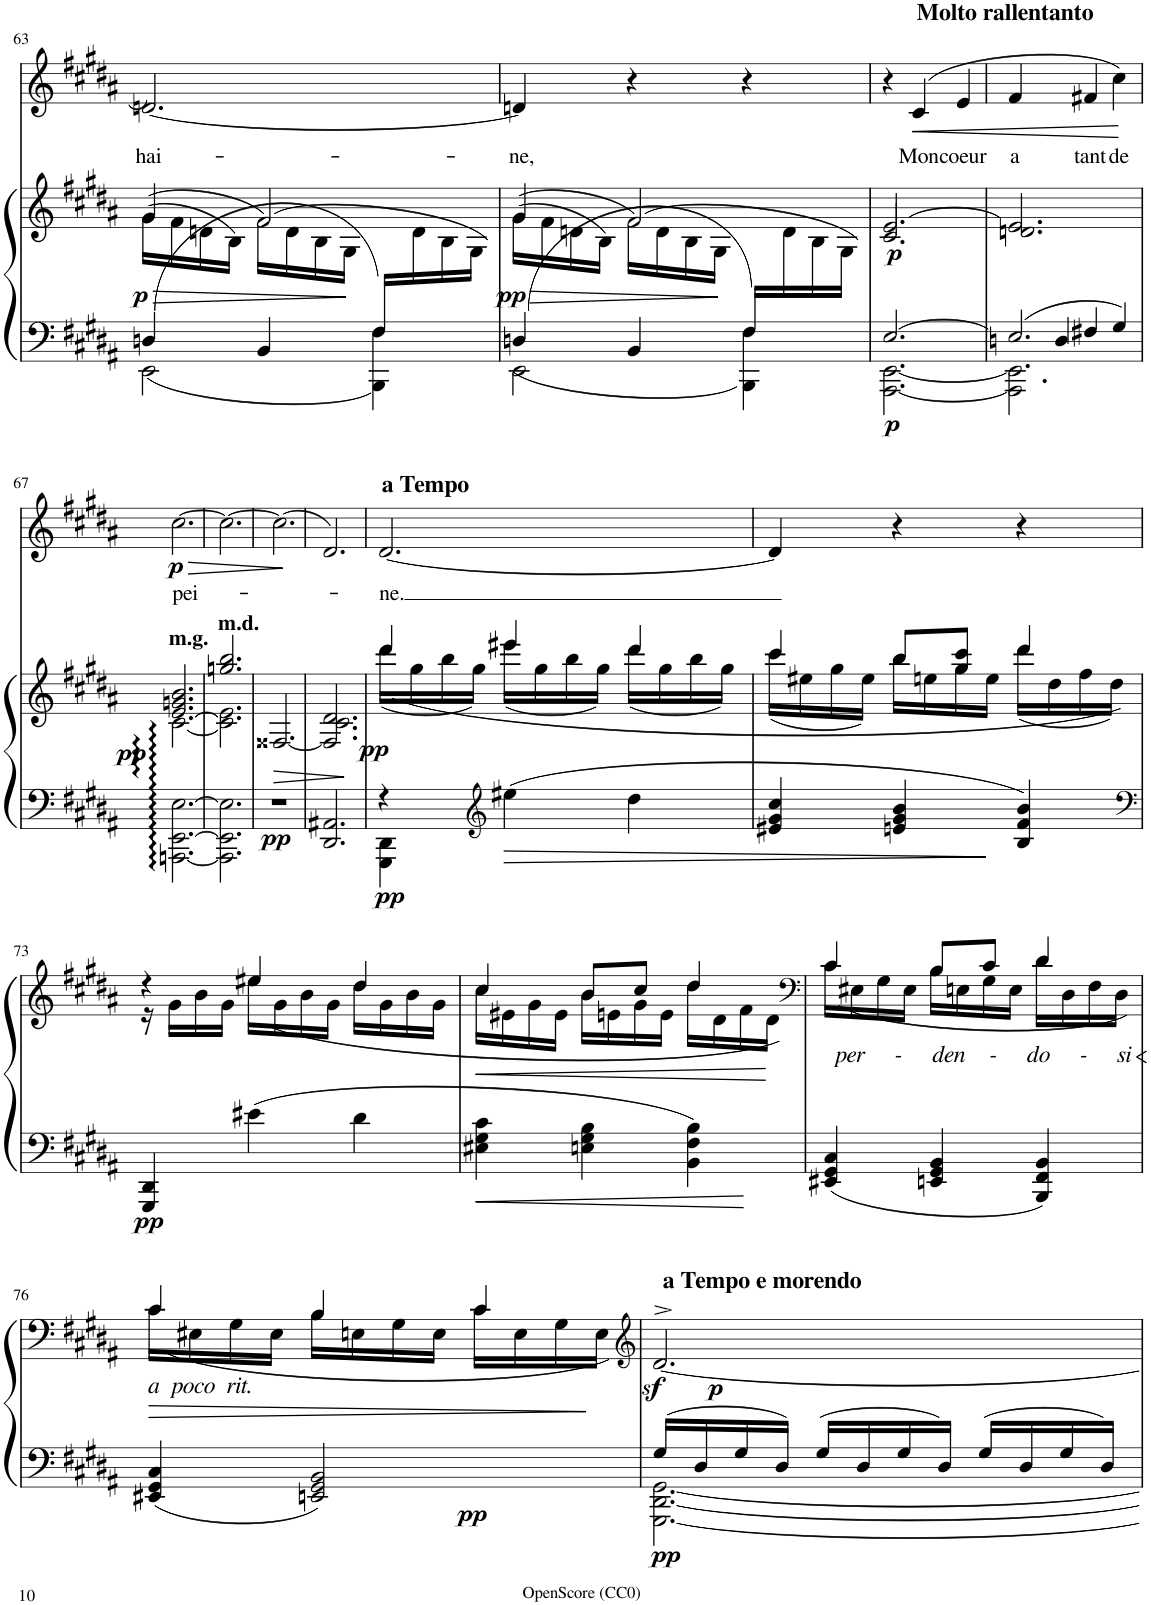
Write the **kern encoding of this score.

**kern	**kern	**dynam	**kern	**text	**dynam
*part2	*part2	*part2	*part1	*part1	*part1
*staff3	*staff2	*staff2/3	*staff1	*staff1	*staff1
*I"PIANO	*	*	*I"Voice	*	*
*I'Pno	*	*	*	*	*
!!LO:PB:g=z
*clefF4	*clefG2	*	*clefG2	*	*
*k[f#c#g#d#a#]	*k[f#c#g#d#a#]	*	*k[f#c#g#d#a#]	*	*
*M3/4	*M3/4	*	*M3/4	*	*
=63	=63	=63	=63	=63	=63
*^	*	*	*	*	*
*	*^	*	*	*	*	*
!	!	!	!	!LO:HP:b	!	!LO:LY:b	!
*	*	*	*^	*	*	*	*
!	!	!	!	!	!LO:DY:n=1:b	!	!	!
2ryy	(4Dn/	2EE\	((16g#\LL	4g#/	> p	[2.dn/	hai-	.
.	.	.	16f#\	.	.	.	.	.
.	.	.	16dn\	.	.	.	.	.
.	.	.	16B\JJ)	.	.	.	.	.
.	4BB/	.	(16f#\LL)	2f#/	.	.	.	.
.	.	.	16d\	.	.	.	.	.
.	.	.	16B\	.	.	.	.	.
.	.	.	16G#\JJ	.	]	.	.	.
16F#/LL	4ryy	4BBB\ 4F#\	16ryy	.	.	.	.	.
8.ryy	.	.	16d\	.	.	.	.	.
.	.	.	16B\	.	.	.	.	.
.	.	.	16G#\JJ)	.	.	.	.	.
=64	=64	=64	=64	=64	=64	=64	=64	=64
!	!	!	!	!	!LO:HP:b	!	!LO:LY:b	!
!	!	!	!	!	!LO:DY:n=1:b	!	!	!
2ryy	(4Dn/	2EE\	(16g#\LL	4g#/	> pp	4dn/]	-ne,	.
.	.	.	16f#\	.	.	.	.	.
.	.	.	16dn\	.	.	.	.	.
.	.	.	16B\JJ)	.	.	.	.	.
.	4BB/	.	(16f#\LL)	2f#/	.	4r	.	.
.	.	.	16d\	.	.	.	.	.
.	.	.	16B\	.	.	.	.	.
.	.	.	16G#\JJ	.	]	.	.	.
16F#/LL	4ryy	4BBB\ 4F#\	16ryy	.	.	4r	.	.
8.ryy	.	.	16d\	.	.	.	.	.
.	.	.	16B\	.	.	.	.	.
.	.	.	16G#\JJ)	.	.	.	.	.
*	*v	*v	*	*	*	*	*	*
=65	=65	=65	=65	=65	=65	=65	=65
!	!	!	!	!LO:DY:b=2	!	!	!
!	!	!	!	!LO:DY:n=1:b	!	!	!
[2.E/	[2.AAA#\ [2.EE\	[2.e/	2.c#/	p p	4r	.	.
!	!	!	!	!	!LO:TX:a:B:t=Molto rallentanto	!	!
!	!	!	!	!	!	!LO:LY:b	!LO:HP:b
.	.	.	.	.	(4c#/	Mon	<
!	!	!	!	!	!	!LO:LY:b	!
.	.	.	.	.	4e/	coeur	.
*	*	*v	*v	*	*	*	*
=66	=66	=66	=66	=66	=66	=66
*	*^	*	*	*	*	*
!	!	!	!	!	!	!LO:LY:b	!
4Fn/	2.AAA#\] 2.EE\]	2.E/]	2.dn/ 2.e/]	.	4f#/	a	.
!	!	!	!	!	!	!LO:LY:b	!
4F#X/	.	.	.	.	4f#X/	tant	.
!	!	!	!	!	!	!LO:LY:b	!
4G#/	.	.	.	.	4cc#\)	de	[
*v	*v	*v	*	*	*	*	*
!!LO:LB:g=z
=67	=67	=67	=67	=67	=67
*	*^	*	*	*	*
!	!LO:TX:a:B:t=m.g.	!	!	!	!	!
!	!	!	!LO:DY:b	!	!LO:LY:b	!LO:HP:b
!	!	!	!	!	!	!LO:DY:n=1:b
[2.AAAn\ [2.EE\ [2.E\	[2.e/ 2.gn/ 2.b/	[2.c#\	pp	[2.cc#\	pei-	> p
=68	=68	=68	=68	=68	=68	=68
!	!LO:TX:a:B:t=m.d.	!	!	!	!	!
2.AAA\] 2.EE\] 2.E\]	2.ggn/ 2.bb/	2.c#\] 2.e\]	.	2.cc#\_	.	.
*	*v	*v	*	*	*	*
.	.	.	.	.	]
=69	=69	=69	=69	=69	=69
!	!	!LO:HP:b	!	!	!
!	!	!LO:DY:n=1:b=2	!	!	!
2.r	[2.F##X/	> pp	(2.cc#\]	.	.
.	.	]	.	.	.
=70	=70	=70	=70	=70	=70
2.DD#/ 2.AA#X/	2.F##/] 2.c#/ 2.d#/	.	2.d#/)	.	.
=71	=71	=71	=71	=71	=71
*^	*^	*	*	*	*
!	!	!	!	!	!LO:TX:a:B:t=a Tempo	!	!
!	!	!	!	!LO:DY:b=2	!	!LO:LY:b	!
!	!	!	!	!LO:DY:n=1:b	!	!	!
4r	4GGG#\ 4DD#\	4ddd#/	(16ddd#\LL	pp pp	[2.d#/	-ne.	.
.	.	.	16gg#\	.	.	.	.
.	.	.	16bb\	.	.	.	.
.	.	.	16gg#\JJ)	.	.	.	.
*clefG2	*	*	*	*	*	*	*
4ee#X\	2ryy	4eee#X/	(16eee#\LL	.	.	.	.
.	.	.	16gg#\	.	.	.	.
.	.	.	16bb\	.	.	.	.
.	.	.	16gg#\JJ)	.	.	.	.
4dd#\	.	4ddd#/	(16ddd#\LL	.	.	.	.
.	.	.	16gg#\	.	.	.	.
.	.	.	16bb\	.	.	.	.
.	.	.	16gg#\JJ)	.	.	.	.
*v	*v	*	*	*	*	*	*
=72	=72	=72	=72	=72	=72	=72
4e#X/ 4g#/ 4cc#/	4ccc#/	(16ccc#\LL	.	4d#/]	.	.
.	.	16ee#X\	.	.	.	.
.	.	16gg#\	.	.	.	.
.	.	16ee#\JJ)	.	.	.	.
4en/ 4g#/ 4b/	8bb/L	16bb\LL	.	4r	.	.
.	.	16een\	.	.	.	.
.	8gg#/ 8ccc#/J	16gg#\	.	.	.	.
.	.	16ee\JJ	.	.	.	.
4B/ 4f#/ 4b/	4ddd#/	(16ddd#\LL	.	4r	.	.
.	.	16dd#\	.	.	.	.
.	.	16ff#\	.	.	.	.
.	.	16dd#\JJ))	.	.	.	.
!!LO:LB:g=z
=73	=73	=73	=73	=73	=73	=73
*clefF4	*	*	*	*	*	*
!	!	!	!LO:DY:b=2	!	!	!
4GGG#/ 4DD#/	4r	16r	pp	2.r	.	.
.	.	16g#\LL	.	.	.	.
.	.	16b\	.	.	.	.
.	.	16g#\JJ	.	.	.	.
4e#X\	4ee#X/	(16ee#\LL	.	.	.	.
.	.	16g#\	.	.	.	.
.	.	16b\	.	.	.	.
.	.	16g#\JJ	.	.	.	.
4d#\	4dd#/	16dd#\LL	.	.	.	.
.	.	16g#\	.	.	.	.
.	.	16b\	.	.	.	.
.	.	16g#\JJ	.	.	.	.
=74	=74	=74	=74	=74	=74	=74
!	!	!	!LO:HP:b	!	!	!
4E#X\ 4G#\ 4c#\	4cc#/	16cc#\LL	<	2.r	.	.
.	.	16e#X\	.	.	.	.
.	.	16g#\	.	.	.	.
.	.	16e#\JJ	.	.	.	.
4En\ 4G#\ 4B\	8b/L	16b\LL	.	.	.	.
.	.	16en\	.	.	.	.
.	8cc#/J	16g#\	.	.	.	.
.	.	16e\JJ	.	.	.	.
4BB\ 4F#\ 4B\	4dd#/	16dd#\LL	.	.	.	.
.	.	16d#\	.	.	.	.
.	.	16f#\	.	.	.	.
.	.	16d#\JJ)	[	.	.	.
=75	=75	=75	=75	=75	=75	=75
*	*clefF4	*	*	*	*	*
!	!LO:TX:b:i:t=per     -     den    -     do     -     si	!	!	!	!	!
!	!	!	!LO:HP:b	!	!	!
4EE#X/ 4GG#/ 4C#/	4c#/	(16c#\LL	<	2.r	.	.
.	.	16E#X\	.	.	.	.
.	.	16G#\	.	.	.	.
.	.	16E#\JJ	.	.	.	.
4EEn/ 4GG#/ 4BB/	8B/L	16B\LL	.	.	.	.
.	.	16En\	.	.	.	.
.	8c#/J	16G#\	.	.	.	.
.	.	16E\JJ	.	.	.	.
4BBB/ 4FF#/ 4BB/	4d#/	16d#\LL	.	.	.	.
.	.	16D#\	.	.	.	.
.	.	16F#\	.	.	.	.
.	.	16D#\JJ)	[	.	.	.
!!LO:LB:g=z
=76	=76	=76	=76	=76	=76	=76
!	!LO:TX:b:i:t=a  poco  rit.	!	!	!	!	!
!	!	!	!LO:HP:b	!	!	!
4EE#X/ 4GG#/ 4C#/	4c#/	(16c#\LL	>	2.r	.	.
.	.	16E#X\	.	.	.	.
.	.	16G#\	.	.	.	.
.	.	16E#\JJ	.	.	.	.
!	!	!	!LO:DY:b=2	!	!	!
2EEn/ 2GG#/ 2BB/	4B/	16B\LL	pp	.	.	.
.	.	16En\	.	.	.	.
.	.	16G#\	.	.	.	.
.	.	16E\JJ	.	.	.	.
.	4c#/	16c#\LL	.	.	.	.
.	.	16E\	.	.	.	.
.	.	16G#\	.	.	.	.
.	.	16E\JJ)	]	.	.	.
=77	=77	=77	=77	=77	=77	=77
*	*clefG2	*	*	*	*	*
*^	*	*	*	*	*	*
!	!	!	!	!	!LO:TX:a:B:t=a Tempo e morendo	!	!
!	!	!	!	!LO:DY:b=2	!	!	!
16G#/LL	[2.GGG#\ [2.DD#\ [2.GG#\	[2.d#z<^>/	16ryy	pp	2.r	.	.
!	!	!	!	!LO:DY:b	!	!	!
16D#/	.	.	2ryy	p	.	.	.
16G#/	.	.	.	.	.	.	.
16D#/JJ	.	.	.	.	.	.	.
16G#/LL	.	.	.	.	.	.	.
16D#/	.	.	.	.	.	.	.
16G#/	.	.	.	.	.	.	.
16D#/JJ	.	.	.	.	.	.	.
16G#/LL	.	.	.	.	.	.	.
16D#/	.	.	8.ryy	.	.	.	.
16G#/	.	.	.	.	.	.	.
16D#/JJ	.	.	.	.	.	.	.
*v	*v	*	*	*	*	*	*
*	*v	*v	*	*	*	*
=	=	=	=	=	=
*-	*-	*-	*-	*-	*-
